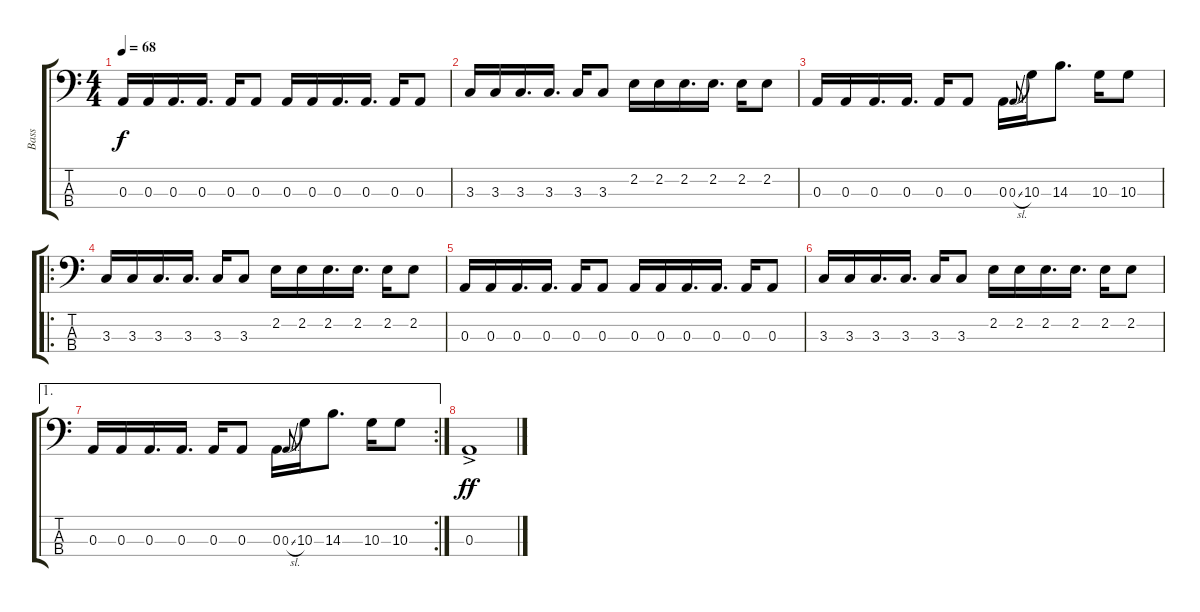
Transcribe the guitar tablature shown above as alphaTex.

\track ("Bass" "Bass") {instrument electricbassfinger}
\staff {score tabs}
\tuning (G2 D2 A1 E1) {hide}
\ts (4 4)
\tempo 68
\clef f4
\ks c
0.3.16{dy f} 0.3.16 0.3.16{d} 0.3.16{d} 0.3.16 0.3.8 0.3.16 0.3.16 0.3.16{d} 0.3.16{d} 0.3.16 0.3.8 |
3.3.16 3.3.16 3.3.16{d} 3.3.16{d} 3.3.16 3.3.8 2.2.16 2.2.16 2.2.16{d} 2.2.16{d} 2.2.16 2.2.8 |
0.3.16 0.3.16 0.3.16{d} 0.3.16{d} 0.3.16 0.3.8 0.3.16 0.3{sl}.8{gr onbeat} 10.3.16 14.3.8{d} 10.3.16 10.3.8 |
\ro
3.3.16 3.3.16 3.3.16{d} 3.3.16{d} 3.3.16 3.3.8 2.2.16 2.2.16 2.2.16{d} 2.2.16{d} 2.2.16 2.2.8 |
0.3.16 0.3.16 0.3.16{d} 0.3.16{d} 0.3.16 0.3.8 0.3.16 0.3.16 0.3.16{d} 0.3.16{d} 0.3.16 0.3.8 |
3.3.16 3.3.16 3.3.16{d} 3.3.16{d} 3.3.16 3.3.8 2.2.16 2.2.16 2.2.16{d} 2.2.16{d} 2.2.16 2.2.8 |
\ae 1
\rc 2
0.3.16 0.3.16 0.3.16{d} 0.3.16{d} 0.3.16 0.3.8 0.3.16 0.3{sl}.8{gr onbeat} 10.3.16 14.3.8{d} 10.3.16 10.3.8 |
0.3{ac}.1{dy ff}
